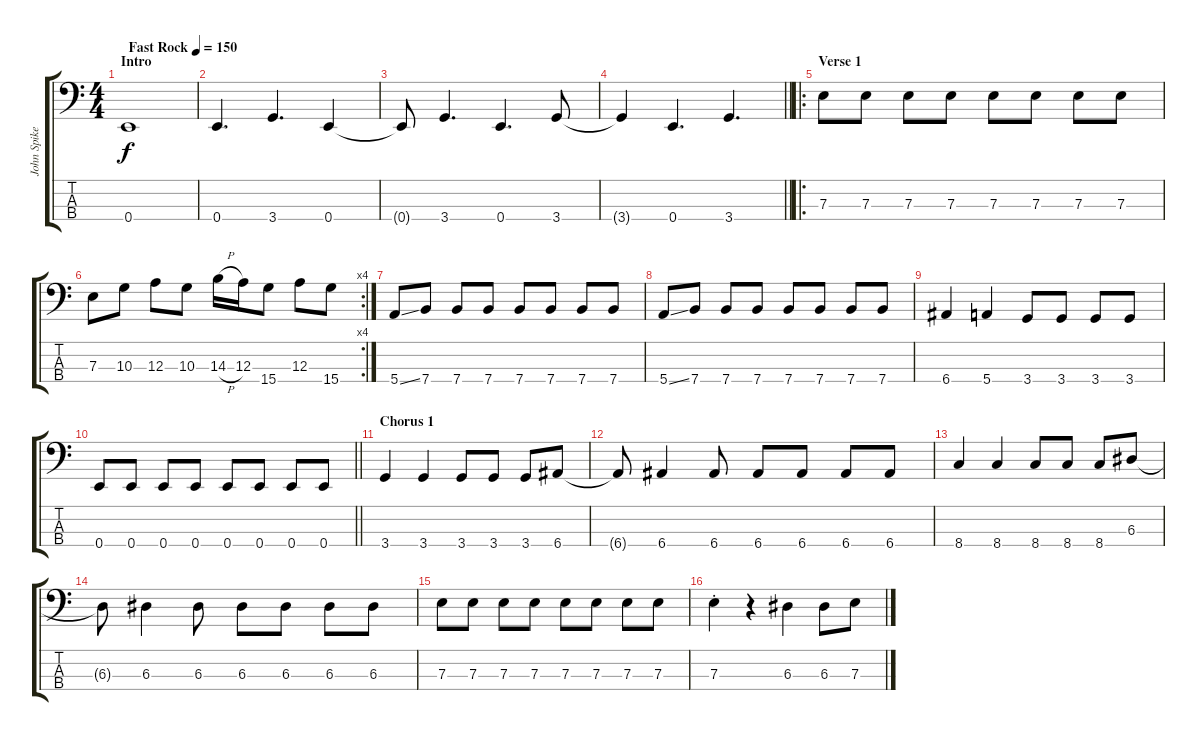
\track ("John Spiker (Bass)" "John Spike") {instrument electricbasspick}
\staff {score tabs}
\tuning (G2 D2 A1 E1) {hide}
\ts (4 4)
\section ("" "Intro")
\tempo (150 "Fast Rock")
\clef f4
\ks c
0.4.1{dy f instrument electricbasspick} |
0.4.4{d} 3.4.4{d} 0.4.4 |
0.4{t}.8 3.4.4{d} 0.4.4{d} 3.4.8 |
\barLineRight lightlight
3.4{t}.4 0.4.4{d} 3.4.4{d} |
\ro
\section ("" "Verse 1")
7.3.8 7.3.8 7.3.8 7.3.8 7.3.8 7.3.8 7.3.8 7.3.8 |
\rc 4
7.3.8 10.3.8 12.3.8 10.3.8 14.3{h}.16 12.3.16 15.4.8 12.3.8 15.4.8 |
5.4{ss}.8 7.4.8 7.4.8 7.4.8 7.4.8 7.4.8 7.4.8 7.4.8 |
5.4{ss}.8 7.4.8 7.4.8 7.4.8 7.4.8 7.4.8 7.4.8 7.4.8 |
6.4.4 5.4.4 3.4.8 3.4.8 3.4.8 3.4.8 |
\barLineRight lightlight
0.4.8 0.4.8 0.4.8 0.4.8 0.4.8 0.4.8 0.4.8 0.4.8 |
\section ("" "Chorus 1")
3.4.4 3.4.4 3.4.8 3.4.8 3.4.8 6.4.8 |
6.4{t}.8 6.4.4 6.4.8 6.4.8 6.4.8 6.4.8 6.4.8 |
8.4.4 8.4.4 8.4.8 8.4.8 8.4.8 6.3.8 |
6.3{t}.8 6.3.4 6.3.8 6.3.8 6.3.8 6.3.8 6.3.8 |
7.3.8 7.3.8 7.3.8 7.3.8 7.3.8 7.3.8 7.3.8 7.3.8 |
7.3{st}.4 r.4 6.3.4 6.3.8 7.3.8
